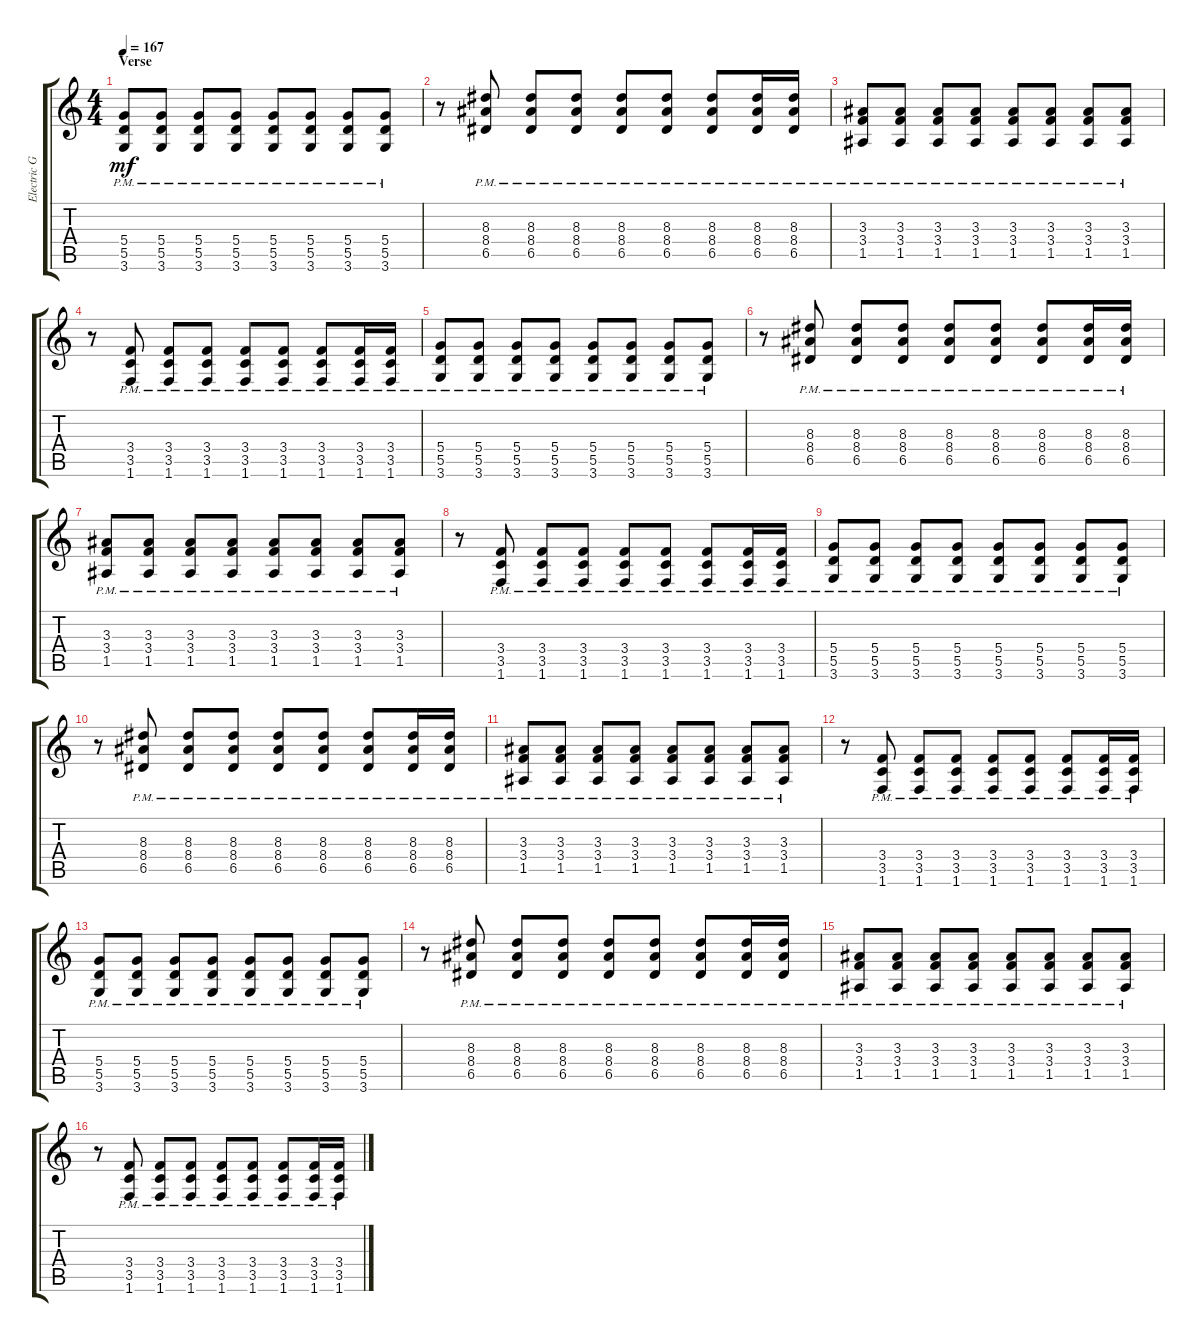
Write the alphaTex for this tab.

\track ("Electric Guitar" "Electric G") {instrument overdrivenguitar}
\staff {score tabs}
\tuning (E4 B3 G3 D3 A2 E2) {hide}
\ts (4 4)
\section ("" "Verse")
\tempo 167
\clef g2
\ks c
(5.4{pm} 5.5{pm} 3.6{pm}).8{dy mf} (5.4{pm} 5.5{pm} 3.6{pm}).8 (5.4{pm} 5.5{pm} 3.6{pm}).8 (5.4{pm} 5.5{pm} 3.6{pm}).8 (5.4{pm} 5.5{pm} 3.6{pm}).8 (5.4{pm} 5.5{pm} 3.6{pm}).8 (5.4{pm} 5.5{pm} 3.6{pm}).8 (5.4{pm} 5.5{pm} 3.6{pm}).8 |
r.8 (8.3{pm} 8.4{pm} 6.5{pm}).8 (8.3{pm} 8.4{pm} 6.5{pm}).8 (8.3{pm} 8.4{pm} 6.5{pm}).8 (8.3{pm} 8.4{pm} 6.5{pm}).8 (8.3{pm} 8.4{pm} 6.5{pm}).8 (8.3{pm} 8.4{pm} 6.5{pm}).8 (8.3{pm} 8.4{pm} 6.5{pm}).16 (8.3{pm} 8.4{pm} 6.5{pm}).16 |
(3.3{pm} 3.4{pm} 1.5{pm}).8 (3.3{pm} 3.4{pm} 1.5{pm}).8 (3.3{pm} 3.4{pm} 1.5{pm}).8 (3.3{pm} 3.4{pm} 1.5{pm}).8 (3.3{pm} 3.4{pm} 1.5{pm}).8 (3.3{pm} 3.4{pm} 1.5{pm}).8 (3.3{pm} 3.4{pm} 1.5{pm}).8 (3.3{pm} 3.4{pm} 1.5{pm}).8 |
r.8 (3.4{pm} 3.5{pm} 1.6{pm}).8 (3.4{pm} 3.5{pm} 1.6{pm}).8 (3.4{pm} 3.5{pm} 1.6{pm}).8 (3.4{pm} 3.5{pm} 1.6{pm}).8 (3.4{pm} 3.5{pm} 1.6{pm}).8 (3.4{pm} 3.5{pm} 1.6{pm}).8 (3.4{pm} 3.5{pm} 1.6{pm}).16 (3.4{pm} 3.5{pm} 1.6{pm}).16 |
(5.4{pm} 5.5{pm} 3.6{pm}).8 (5.4{pm} 5.5{pm} 3.6{pm}).8 (5.4{pm} 5.5{pm} 3.6{pm}).8 (5.4{pm} 5.5{pm} 3.6{pm}).8 (5.4{pm} 5.5{pm} 3.6{pm}).8 (5.4{pm} 5.5{pm} 3.6{pm}).8 (5.4{pm} 5.5{pm} 3.6{pm}).8 (5.4{pm} 5.5{pm} 3.6{pm}).8 |
r.8 (8.3{pm} 8.4{pm} 6.5{pm}).8 (8.3{pm} 8.4{pm} 6.5{pm}).8 (8.3{pm} 8.4{pm} 6.5{pm}).8 (8.3{pm} 8.4{pm} 6.5{pm}).8 (8.3{pm} 8.4{pm} 6.5{pm}).8 (8.3{pm} 8.4{pm} 6.5{pm}).8 (8.3{pm} 8.4{pm} 6.5{pm}).16 (8.3{pm} 8.4{pm} 6.5{pm}).16 |
(3.3{pm} 3.4{pm} 1.5{pm}).8 (3.3{pm} 3.4{pm} 1.5{pm}).8 (3.3{pm} 3.4{pm} 1.5{pm}).8 (3.3{pm} 3.4{pm} 1.5{pm}).8 (3.3{pm} 3.4{pm} 1.5{pm}).8 (3.3{pm} 3.4{pm} 1.5{pm}).8 (3.3{pm} 3.4{pm} 1.5{pm}).8 (3.3{pm} 3.4{pm} 1.5{pm}).8 |
r.8 (3.4{pm} 3.5{pm} 1.6{pm}).8 (3.4{pm} 3.5{pm} 1.6{pm}).8 (3.4{pm} 3.5{pm} 1.6{pm}).8 (3.4{pm} 3.5{pm} 1.6{pm}).8 (3.4{pm} 3.5{pm} 1.6{pm}).8 (3.4{pm} 3.5{pm} 1.6{pm}).8 (3.4{pm} 3.5{pm} 1.6{pm}).16 (3.4{pm} 3.5{pm} 1.6{pm}).16 |
(5.4{pm} 5.5{pm} 3.6{pm}).8 (5.4{pm} 5.5{pm} 3.6{pm}).8 (5.4{pm} 5.5{pm} 3.6{pm}).8 (5.4{pm} 5.5{pm} 3.6{pm}).8 (5.4{pm} 5.5{pm} 3.6{pm}).8 (5.4{pm} 5.5{pm} 3.6{pm}).8 (5.4{pm} 5.5{pm} 3.6{pm}).8 (5.4{pm} 5.5{pm} 3.6{pm}).8 |
r.8 (8.3{pm} 8.4{pm} 6.5{pm}).8 (8.3{pm} 8.4{pm} 6.5{pm}).8 (8.3{pm} 8.4{pm} 6.5{pm}).8 (8.3{pm} 8.4{pm} 6.5{pm}).8 (8.3{pm} 8.4{pm} 6.5{pm}).8 (8.3{pm} 8.4{pm} 6.5{pm}).8 (8.3{pm} 8.4{pm} 6.5{pm}).16 (8.3{pm} 8.4{pm} 6.5{pm}).16 |
(3.3{pm} 3.4{pm} 1.5{pm}).8 (3.3{pm} 3.4{pm} 1.5{pm}).8 (3.3{pm} 3.4{pm} 1.5{pm}).8 (3.3{pm} 3.4{pm} 1.5{pm}).8 (3.3{pm} 3.4{pm} 1.5{pm}).8 (3.3{pm} 3.4{pm} 1.5{pm}).8 (3.3{pm} 3.4{pm} 1.5{pm}).8 (3.3{pm} 3.4{pm} 1.5{pm}).8 |
r.8 (3.4{pm} 3.5{pm} 1.6{pm}).8 (3.4{pm} 3.5{pm} 1.6{pm}).8 (3.4{pm} 3.5{pm} 1.6{pm}).8 (3.4{pm} 3.5{pm} 1.6{pm}).8 (3.4{pm} 3.5{pm} 1.6{pm}).8 (3.4{pm} 3.5{pm} 1.6{pm}).8 (3.4{pm} 3.5{pm} 1.6{pm}).16 (3.4{pm} 3.5{pm} 1.6{pm}).16 |
(5.4{pm} 5.5{pm} 3.6{pm}).8 (5.4{pm} 5.5{pm} 3.6{pm}).8 (5.4{pm} 5.5{pm} 3.6{pm}).8 (5.4{pm} 5.5{pm} 3.6{pm}).8 (5.4{pm} 5.5{pm} 3.6{pm}).8 (5.4{pm} 5.5{pm} 3.6{pm}).8 (5.4{pm} 5.5{pm} 3.6{pm}).8 (5.4{pm} 5.5{pm} 3.6{pm}).8 |
r.8 (8.3{pm} 8.4{pm} 6.5{pm}).8 (8.3{pm} 8.4{pm} 6.5{pm}).8 (8.3{pm} 8.4{pm} 6.5{pm}).8 (8.3{pm} 8.4{pm} 6.5{pm}).8 (8.3{pm} 8.4{pm} 6.5{pm}).8 (8.3{pm} 8.4{pm} 6.5{pm}).8 (8.3{pm} 8.4{pm} 6.5{pm}).16 (8.3{pm} 8.4{pm} 6.5{pm}).16 |
(3.3{pm} 3.4{pm} 1.5{pm}).8 (3.3{pm} 3.4{pm} 1.5{pm}).8 (3.3{pm} 3.4{pm} 1.5{pm}).8 (3.3{pm} 3.4{pm} 1.5{pm}).8 (3.3{pm} 3.4{pm} 1.5{pm}).8 (3.3{pm} 3.4{pm} 1.5{pm}).8 (3.3{pm} 3.4{pm} 1.5{pm}).8 (3.3{pm} 3.4{pm} 1.5{pm}).8 |
r.8 (3.4{pm} 3.5{pm} 1.6{pm}).8 (3.4{pm} 3.5{pm} 1.6{pm}).8 (3.4{pm} 3.5{pm} 1.6{pm}).8 (3.4{pm} 3.5{pm} 1.6{pm}).8 (3.4{pm} 3.5{pm} 1.6{pm}).8 (3.4{pm} 3.5{pm} 1.6{pm}).8 (3.4{pm} 3.5{pm} 1.6{pm}).16 (3.4{pm} 3.5{pm} 1.6{pm}).16
